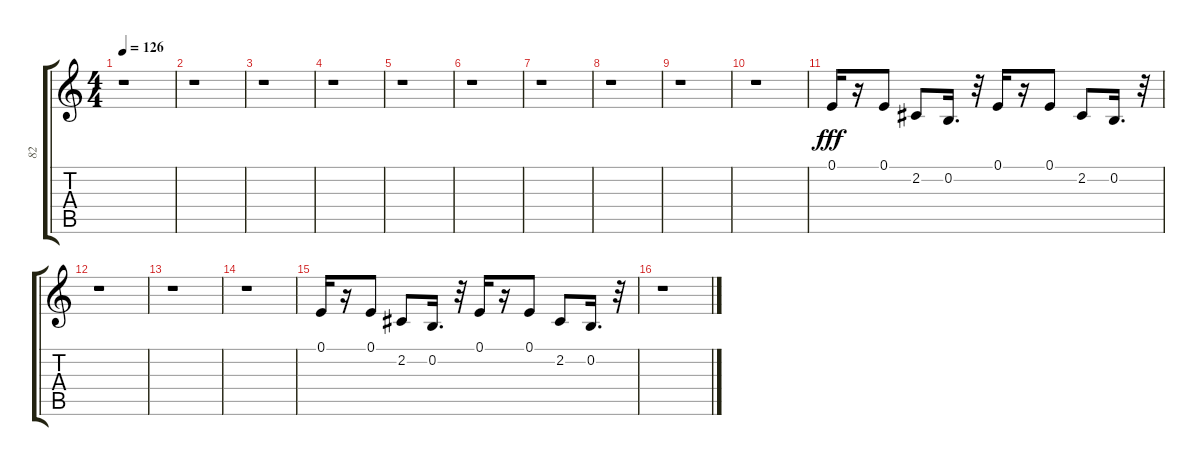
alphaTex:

\track ("82" "82") {instrument lead2sawtooth}
\staff {score tabs}
\tuning (E4 B3 G3 D3 A2 E2) {hide}
\ts (4 4)
\tempo 126
\clef g2
\ks c
r.1{dy fff} |
r.1 |
r.1 |
r.1 |
r.1 |
r.1 |
r.1 |
r.1 |
r.1 |
r.1 |
0.1.16 r.16 0.1.8 2.2.8 0.2.16{d} r.32 0.1.16 r.16 0.1.8 2.2.8 0.2.16{d} r.32 |
r.1 |
r.1 |
r.1 |
0.1.16 r.16 0.1.8 2.2.8 0.2.16{d} r.32 0.1.16 r.16 0.1.8 2.2.8 0.2.16{d} r.32 |
r.1
